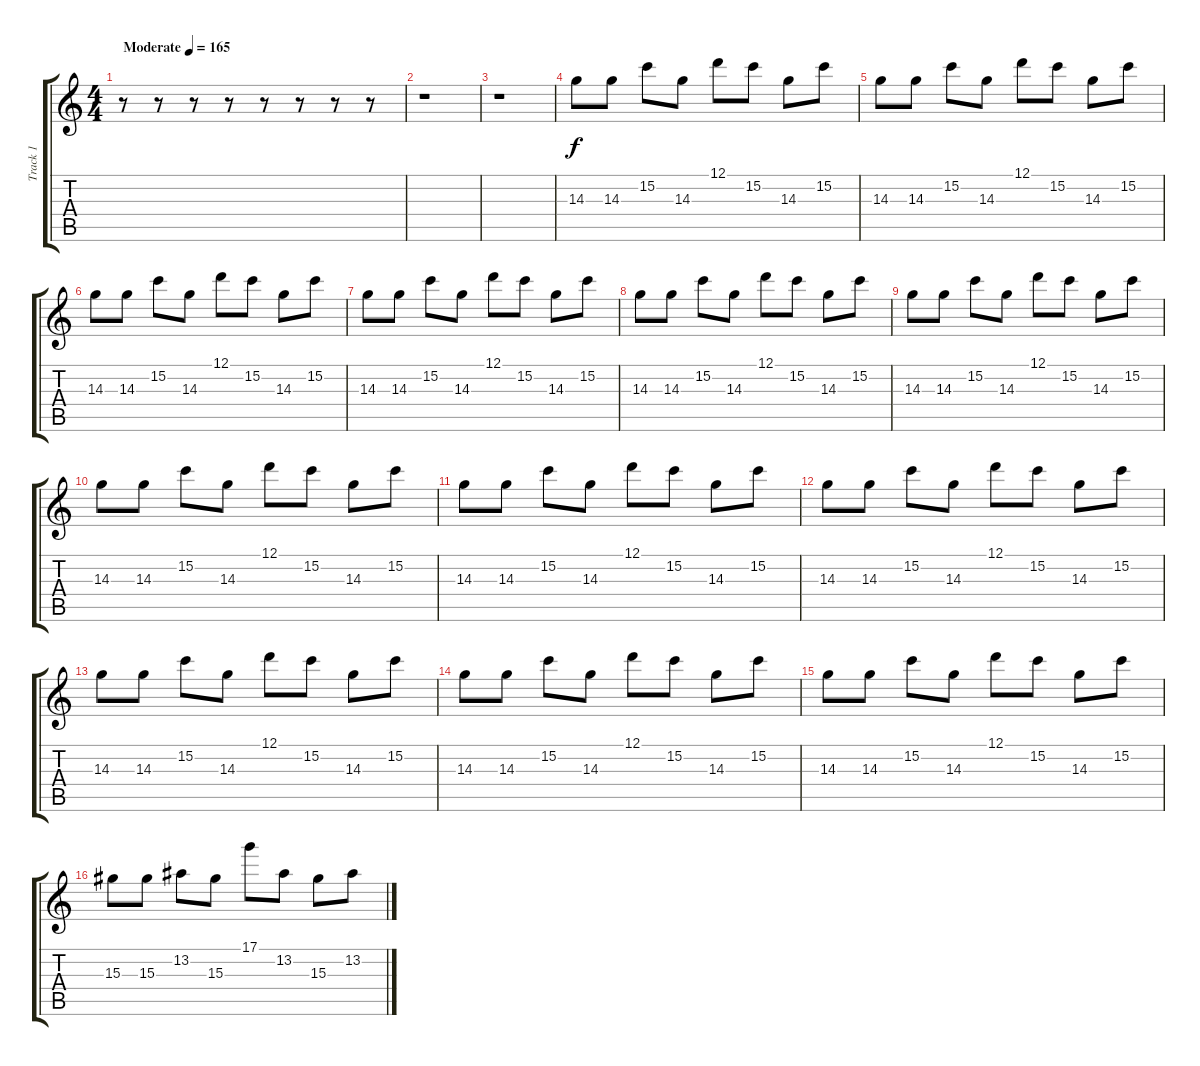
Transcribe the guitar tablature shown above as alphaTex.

\track ("Track 1" "Track 1") {instrument acousticguitarsteel}
\staff {score tabs}
\tuning (D4 A3 F3 C3 G2 C2) {hide}
\ts (4 4)
\tempo (165 "Moderate")
\clef g2
\ks c
r.8{dy f instrument acousticguitarsteel} r.8 r.8 r.8 r.8 r.8 r.8 r.8 |
r.1 |
r.1 |
14.3.8 14.3.8 15.2.8 14.3.8 12.1.8 15.2.8 14.3.8 15.2.8 |
14.3.8 14.3.8 15.2.8 14.3.8 12.1.8 15.2.8 14.3.8 15.2.8 |
14.3.8 14.3.8 15.2.8 14.3.8 12.1.8 15.2.8 14.3.8 15.2.8 |
14.3.8 14.3.8 15.2.8 14.3.8 12.1.8 15.2.8 14.3.8 15.2.8 |
14.3.8 14.3.8 15.2.8 14.3.8 12.1.8 15.2.8 14.3.8 15.2.8 |
14.3.8 14.3.8 15.2.8 14.3.8 12.1.8 15.2.8 14.3.8 15.2.8 |
14.3.8 14.3.8 15.2.8 14.3.8 12.1.8 15.2.8 14.3.8 15.2.8 |
14.3.8 14.3.8 15.2.8 14.3.8 12.1.8 15.2.8 14.3.8 15.2.8 |
14.3.8 14.3.8 15.2.8 14.3.8 12.1.8 15.2.8 14.3.8 15.2.8 |
14.3.8 14.3.8 15.2.8 14.3.8 12.1.8 15.2.8 14.3.8 15.2.8 |
14.3.8 14.3.8 15.2.8 14.3.8 12.1.8 15.2.8 14.3.8 15.2.8 |
14.3.8 14.3.8 15.2.8 14.3.8 12.1.8 15.2.8 14.3.8 15.2.8 |
15.3.8 15.3.8 13.2.8 15.3.8 17.1.8 13.2.8 15.3.8 13.2.8
